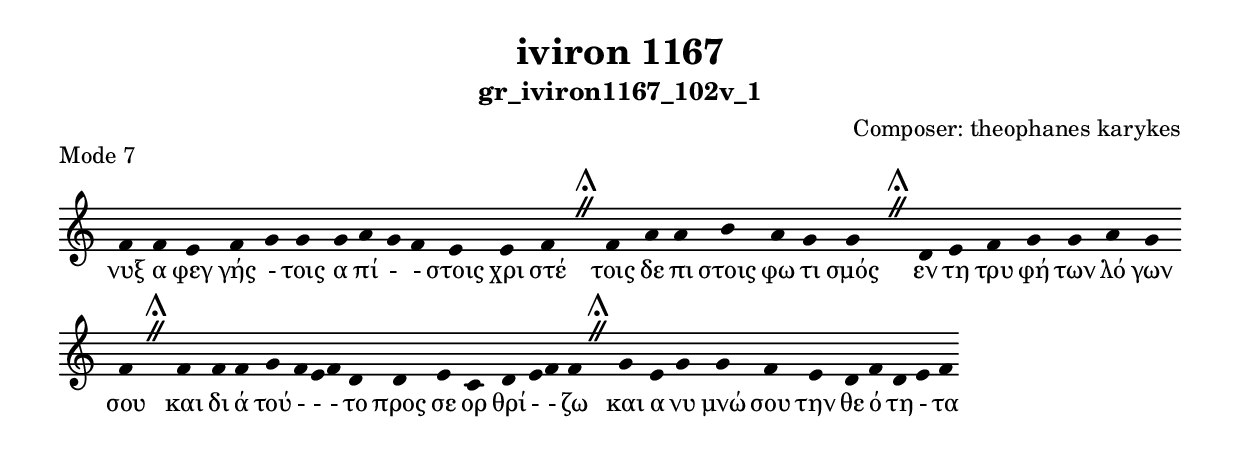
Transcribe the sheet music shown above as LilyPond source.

\include "gregorian.ly"

	\header {
 	  title = "iviron 1167"
	  subtitle = "gr_iviron1167_102v_1"
	  composer = "Composer: theophanes karykes"
	  piece = "Mode 7"
	}

	chant = {
	  f'4 f'4 e'4 f'4 g'4 g'4 g'4 a'4 g'4 f'4 e'4 e'4 f'4 \divisioMaior
 f'4 a'4 a'4 b'4 a'4 g'4 g'4 \divisioMaior
 d'4 e'4 f'4 g'4 g'4 a'4 g'4 f'4 \divisioMaior
 f'4 f'4 f'4 g'4 f'4 e'4 f'4 d'4 d'4 e'4 c'4 d'4 e'4 f'4 f'4 \divisioMaior
 g'4 e'4 g'4 g'4 f'4 e'4 d'4 f'4 d'4 e'4 f'4\finalis
	}

	verba = \lyricmode {νυξ α φεγ γής - τοις α πί -  - στοις χρι στέ 
τοις δε πι στοις φω τι σμός 
εν τη τρυ φή των λό γων σου 
και δι ά τού -  -  - το προς σε ορ θρί -  - ζω 
και α νυ μνώ σου την θε ό τη - τα 
	}


	\score {
	  \new Staff <<
	  \new Voice = "melody" \chant
	  \new Lyrics = "one" \lyricsto melody \verba
	  >>
	  \layout {
	    \context {
	      \Staff
	      \remove "Time_signature_engraver"
	      \remove "Bar_engraver"
	    }
	    \context {
	      \Voice
	      \remove "Stem_engraver"
	    }
	  }
	}